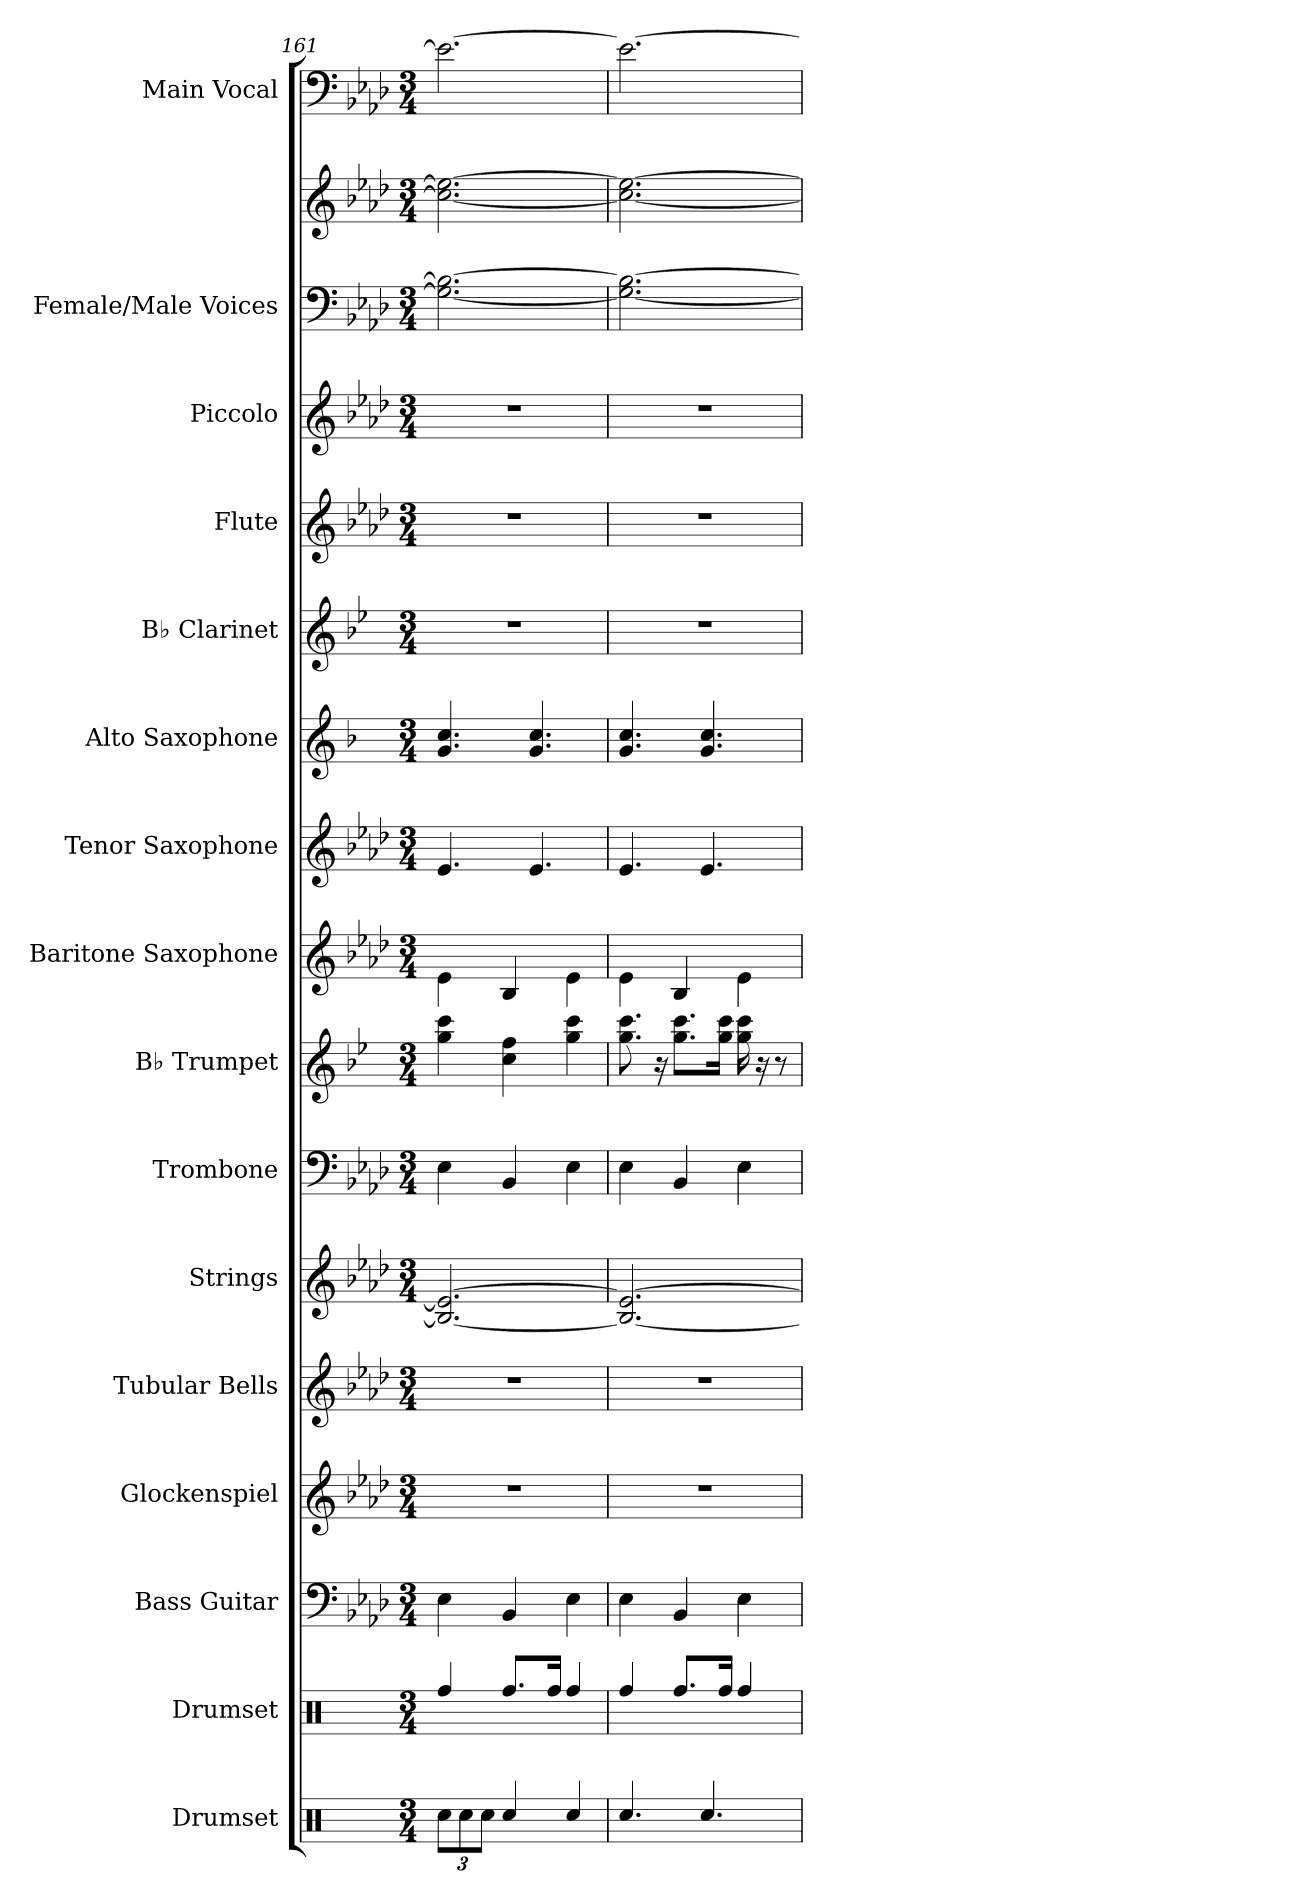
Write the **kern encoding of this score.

**kern	**kern	**kern	**kern	**kern	**kern	**kern	**kern	**kern	**kern	**kern	**kern	**kern	**kern	**kern	**kern	**kern
*part16	*part15	*part14	*part13	*part12	*part11	*part10	*part9	*part8	*part7	*part6	*part5	*part4	*part3	*part2	*part2	*part1
*staff17	*staff16	*staff15	*staff14	*staff13	*staff12	*staff11	*staff10	*staff9	*staff8	*staff7	*staff6	*staff5	*staff4	*staff3	*staff2	*staff1
*I"Drumset	*I"Drumset	*I"Bass Guitar	*I"Glockenspiel	*I"Tubular Bells	*I"Strings	*I"Trombone	*I"B♭ Trumpet	*I"Baritone Saxophone	*I"Tenor Saxophone	*I"Alto Saxophone	*I"B♭ Clarinet	*I"Flute	*I"Piccolo	*I"Female/Male Voices	*	*I"Main Vocal
*I'Drs.	*I'Drs.	*I'B. Guit.	*I'Glk.	*I'Tu. Be.	*I'St.	*I'Tbn.	*I'B♭ Tpt.	*I'Bar. Sax.	*I'T. Sax.	*I'A. Sax.	*I'B♭ Cl.	*I'Fl.	*I'Picc.	*I'Voices	*	*I'Main Vcl.
!!LO:PB:g=z
*clefX	*clefX	*clefF4	*clefG2	*clefG2	*clefG2	*clefF4	*clefG2	*clefG2	*clefG2	*clefG2	*clefG2	*clefG2	*clefG2	*clefF4	*clefG2	*clefF4
*	*	*ITrd7c12	*ITrd-14c-24	*	*	*	*ITrd1c2	*ITrd12c21	*ITrd8c14	*ITrd5c9	*ITrd1c2	*	*ITrd-7c-12	*	*	*
*k[]	*k[]	*k[b-e-a-d-]	*k[b-e-a-d-]	*k[b-e-a-d-]	*k[b-e-a-d-]	*k[b-e-a-d-]	*k[b-e-a-d-]	*k[b-e-a-d-]	*k[b-e-a-d-]	*k[b-e-a-d-]	*k[b-e-a-d-]	*k[b-e-a-d-]	*k[b-e-a-d-]	*k[b-e-a-d-]	*k[b-e-a-d-]	*k[b-e-a-d-]
*M3/4	*M3/4	*M3/4	*M3/4	*M3/4	*M3/4	*M3/4	*M3/4	*M3/4	*M3/4	*M3/4	*M3/4	*M3/4	*M3/4	*M3/4	*M3/4	*M3/4
*Xbrackettup	*	*	*	*	*	*	*	*	*	*	*	*	*	*	*	*
=161	=161	=161	=161	=161	=161	=161	=161	=161	=161	=161	=161	=161	=161	=161	=161	=161
12Rcc\L	4Rff/	4EE-\	2.r	2.r	2.B-/_ 2.e-/_	4E-\	4ff\ 4bb-\	4E-\	4.E-/	4.B-/ 4.e-/	2.r	2.r	2.r	2.G\_ 2.B-\_	2.cc\_ 2.ee-\_	2.e-\_
12Rcc\	.	.	.	.	.	.	.	.	.	.	.	.	.	.	.	.
12Rcc\J	.	.	.	.	.	.	.	.	.	.	.	.	.	.	.	.
4Rcc/	8.Rff/L	4BBB-/	.	.	.	4BB-/	4b-\ 4ee-\	4BB-/	.	.	.	.	.	.	.	.
.	.	.	.	.	.	.	.	.	4.E-/	4.B-/ 4.e-/	.	.	.	.	.	.
.	16Rff/Jk	.	.	.	.	.	.	.	.	.	.	.	.	.	.	.
4Rcc/	4Rff/	4EE-\	.	.	.	4E-\	4ff\ 4bb-\	4E-\	.	.	.	.	.	.	.	.
=162	=162	=162	=162	=162	=162	=162	=162	=162	=162	=162	=162	=162	=162	=162	=162	=162
4.Rcc/	4Rff/	4EE-\	2.r	2.r	2.B-/_ 2.e-/_	4E-\	8.ff\ 8.bb-\	4E-\	4.E-/	4.B-/ 4.e-/	2.r	2.r	2.r	2.G\_ 2.B-\_	2.cc\_ 2.ee-\_	2.e-\_
.	.	.	.	.	.	.	16r	.	.	.	.	.	.	.	.	.
.	8.Rff/L	4BBB-/	.	.	.	4BB-/	8.ff\ 8.bb-\L	4BB-/	.	.	.	.	.	.	.	.
4.Rcc/	.	.	.	.	.	.	.	.	4.E-/	4.B-/ 4.e-/	.	.	.	.	.	.
.	16Rff/Jk	.	.	.	.	.	16ff\ 16bb-\Jk	.	.	.	.	.	.	.	.	.
.	4Rff/	4EE-\	.	.	.	4E-\	16ff\ 16bb-\	4E-\	.	.	.	.	.	.	.	.
.	.	.	.	.	.	.	16r	.	.	.	.	.	.	.	.	.
.	.	.	.	.	.	.	8r	.	.	.	.	.	.	.	.	.
=	=	=	=	=	=	=	=	=	=	=	=	=	=	=	=	=
*-	*-	*-	*-	*-	*-	*-	*-	*-	*-	*-	*-	*-	*-	*-	*-	*-
